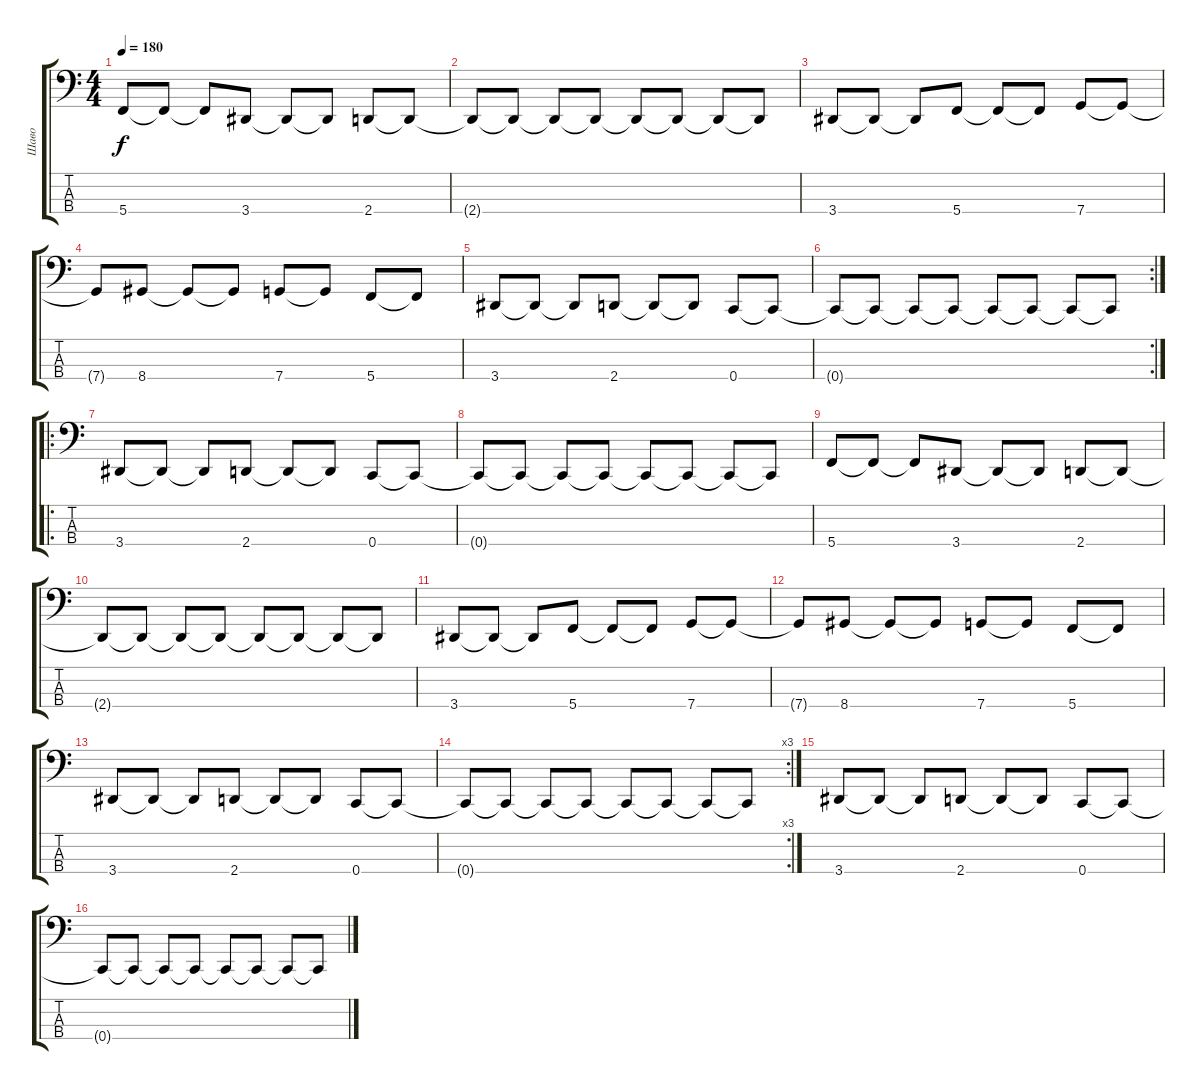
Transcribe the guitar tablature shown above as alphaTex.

\track ("Шаво" "Шаво") {instrument electricbassfinger}
\staff {score tabs}
\tuning (F2 C2 G1 C1) {hide}
\ts (4 4)
\tempo 180
\clef f4
\ks c
5.4.8{dy f} 5.4{t}.8 5.4{t}.8 3.4.8 3.4{t}.8 3.4{t}.8 2.4.8 2.4{t}.8 |
2.4{t}.8 2.4{t}.8 2.4{t}.8 2.4{t}.8 2.4{t}.8 2.4{t}.8 2.4{t}.8 2.4{t}.8 |
3.4.8 3.4{t}.8 3.4{t}.8 5.4.8 5.4{t}.8 5.4{t}.8 7.4.8 7.4{t}.8 |
7.4{t}.8 8.4.8 8.4{t}.8 8.4{t}.8 7.4.8 7.4{t}.8 5.4.8 5.4{t}.8 |
3.4.8 3.4{t}.8 3.4{t}.8 2.4.8 2.4{t}.8 2.4{t}.8 0.4.8 0.4{t}.8 |
\rc 2
0.4{t}.8 0.4{t}.8 0.4{t}.8 0.4{t}.8 0.4{t}.8 0.4{t}.8 0.4{t}.8 0.4{t}.8 |
\ro
3.4.8 3.4{t}.8 3.4{t}.8 2.4.8 2.4{t}.8 2.4{t}.8 0.4.8 0.4{t}.8 |
0.4{t}.8 0.4{t}.8 0.4{t}.8 0.4{t}.8 0.4{t}.8 0.4{t}.8 0.4{t}.8 0.4{t}.8 |
5.4.8 5.4{t}.8 5.4{t}.8 3.4.8 3.4{t}.8 3.4{t}.8 2.4.8 2.4{t}.8 |
2.4{t}.8 2.4{t}.8 2.4{t}.8 2.4{t}.8 2.4{t}.8 2.4{t}.8 2.4{t}.8 2.4{t}.8 |
3.4.8 3.4{t}.8 3.4{t}.8 5.4.8 5.4{t}.8 5.4{t}.8 7.4.8 7.4{t}.8 |
7.4{t}.8 8.4.8 8.4{t}.8 8.4{t}.8 7.4.8 7.4{t}.8 5.4.8 5.4{t}.8 |
3.4.8 3.4{t}.8 3.4{t}.8 2.4.8 2.4{t}.8 2.4{t}.8 0.4.8 0.4{t}.8 |
\rc 3
0.4{t}.8 0.4{t}.8 0.4{t}.8 0.4{t}.8 0.4{t}.8 0.4{t}.8 0.4{t}.8 0.4{t}.8 |
3.4.8 3.4{t}.8 3.4{t}.8 2.4.8 2.4{t}.8 2.4{t}.8 0.4.8 0.4{t}.8 |
0.4{t}.8 0.4{t}.8 0.4{t}.8 0.4{t}.8 0.4{t}.8 0.4{t}.8 0.4{t}.8 0.4{t}.8
